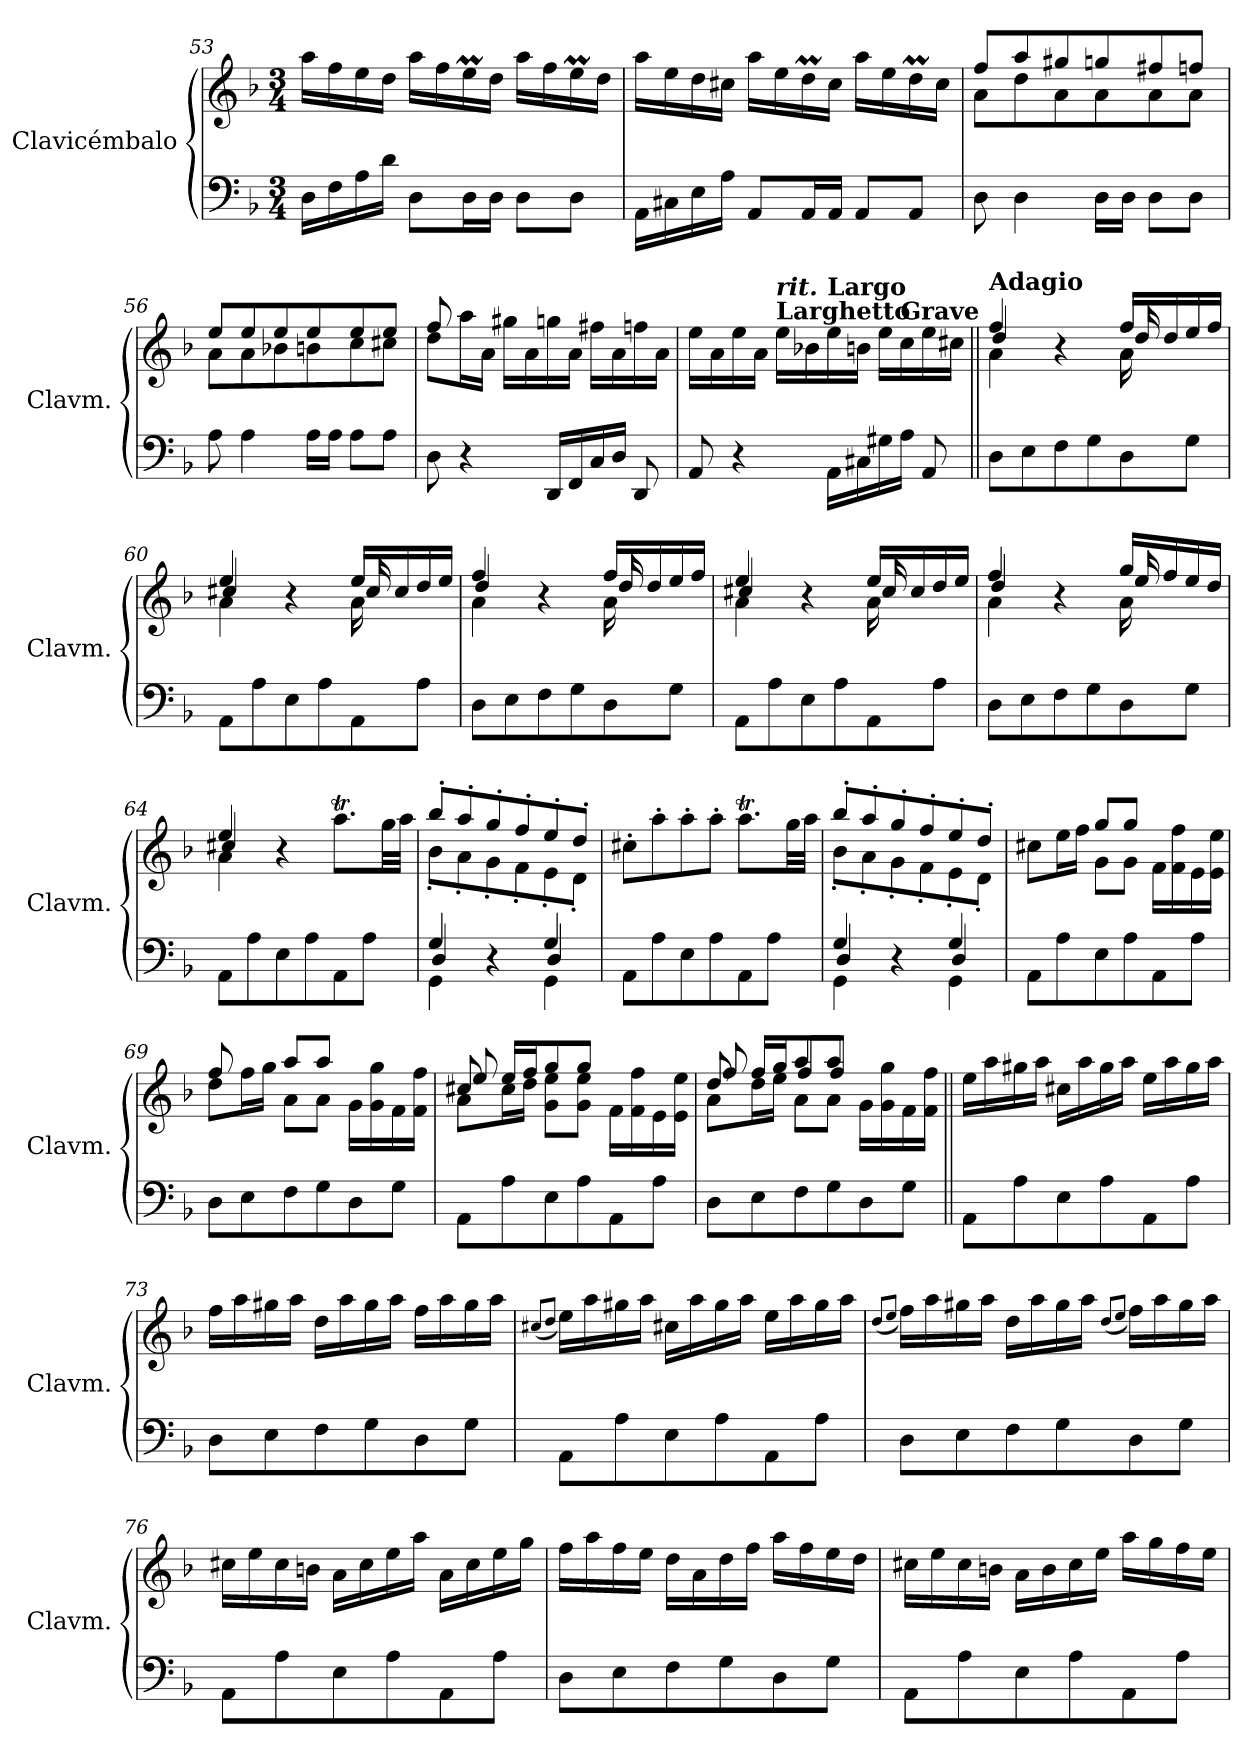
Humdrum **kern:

**kern	**kern
*part1	*part1
*staff2	*staff1
*I"Clavicémbalo	*
*I'Clavm.	*
*clefF4	*clefG2
*k[b-]	*k[b-]
*M3/4	*M3/4
=53	=53
16D\LL	16aa\LL
16F\	16ff\
16A\	16ee\
16d\JJ	16dd\JJ
8D\L	16aa\LL
.	16ff\
16D\L	16eem\
16D\JJ	16dd\JJ
8D\L	16aa\LL
.	16ff\
8D\J	16eem\
.	16dd\JJ
!!LO:LB:g=z
=54	=54
16AA\LL	16aa\LL
16C#X\	16ee\
16E\	16dd\
16A\JJ	16cc#X\JJ
8AA/L	16aa\LL
.	16ee\
16AA/L	16ddM\
16AA/JJ	16cc#\JJ
8AA/L	16aa\LL
.	16ee\
8AA/J	16ddM\
.	16cc#\JJ
=55	=55
*	*^
8D\	8a\L	8ff/L
4D\	8dd\	8aa/
.	8a\	8gg#X/
16D\LL	8a\	8ggn/
16D\JJ	.	.
8D\L	8a\	8ff#X/
8D\J	8a\J	8ffn/J
=56	=56	=56
8A\	8a\L	8ee/L
4A\	8a\	8ee/
.	8b-X\	8ee/
16A\LL	8bn\	8ee/
16A\JJ	.	.
8A\L	8cc\	8ee/
8A\J	8cc#X\J	8ee/J
=57	=57	=57
8D\	8dd\L	8ff/
4r	16aa\L	2ryy
.	16a\JJ	.
.	16gg#X\LL	.
.	16a\	.
16DD/LL	16ggn\	.
16FF/	16a\JJ	.
16C/	16ff#X\LL	.
16D/JJ	16a\	.
8DD/	16ffn\	8ryy
.	16a\JJ	.
*	*v	*v
=58	=58
8AA/	16ee\LL
.	16a\
4r	16ee\
.	16a\JJ
!	!LO:TX:a:B:t=Larghetto
!	!LO:TX:a:Bi:t=rit.
.	16ee\LL
.	16b-X\
!	!LO:TX:a:B:t=Largo
16AA\LL	16ee\
16C#X\	16bn\JJ
16G#X\	16ee\LL
!	!LO:TX:a:B:t=Grave
16A\JJ	16cc\
8AA/	16ee\
.	16cc#X\JJ
!!LO:LB:g=z
=59||	=59||
*	*MM75
*	*^
*	*	*^
!	!LO:TX:a:B:t=Adagio	!	!
8D\L	4ff:/	4dd/	4a\
8E\	.	.	.
8F\	4r	4ryy	4ryy
8G\	.	.	.
8D\	16ff:/LL	16dd/	16a\
.	16dd/	8.ryy	8.ryy
8G\J	16ee/	.	.
.	16ff/JJ	.	.
=60	=60	=60	=60
8AA\L	4ee/	4cc#X/	4a\
8A\	.	.	.
8E\	4r	4ryy	4ryy
8A\	.	.	.
8AA\	16ee:/LL	16cc#/	16a\
.	16cc#/	8.ryy	8.ryy
8A\J	16dd/	.	.
.	16ee/JJ	.	.
=61	=61	=61	=61
8D\L	4ff/	4dd/	4a\
8E\	.	.	.
8F\	4r	4ryy	4ryy
8G\	.	.	.
8D\	16ff:/LL	16dd/	16a\
.	16dd/	8.ryy	8.ryy
8G\J	16ee/	.	.
.	16ff/JJ	.	.
=62	=62	=62	=62
8AA\L	4ee/	4cc#X/	4a\
8A\	.	.	.
8E\	4r	4ryy	4ryy
8A\	.	.	.
8AA\	16ee:/LL	16cc#/	16a\
.	16cc#/	8.ryy	8.ryy
8A\J	16dd/	.	.
.	16ee/JJ	.	.
=63	=63	=63	=63
8D\L	4ff/	4dd/	4a\
8E\	.	.	.
8F\	4r	4ryy	4ryy
8G\	.	.	.
8D\	16gg:/LL	16ee/	16a\
.	16ff/	8.ryy	8.ryy
8G\J	16ee/	.	.
.	16dd/JJ	.	.
=64	=64	=64	=64
8AA\L	4ee/	4cc#X/	4a\
8A\	.	.	.
8E\	4r	2ryy	2ryy
8A\	.	.	.
8AA\	8.aat\L	.	.
8A\J	.	.	.
.	32gg\LL	.	.
.	32aa\JJJ	.	.
*	*	*v	*v
=65	=65	=65
*^	*	*
*	*^	*	*
4G/	4D/	4GG\	8bb-'/L	8b-'\L
.	.	.	8aa'/	8a'\
4r	4ryy	4ryy	8gg'/	8g'\
.	.	.	8ff'/	8f'\
4G/	4D/	4GG\	8ee'/	8e'\
.	.	.	8dd'/J	8d'\J
*v	*v	*v	*	*
*	*v	*v
=66	=66
8AA\L	8cc#X'\L
8A\	8aa'\
8E\	8aa'\
8A\	8aa'\J
8AA\	8.aat\L
8A\J	.
.	32gg\LL
.	32aa\JJJ
=67	=67
*^	*^
*	*^	*	*
4G/	4D/	4GG\	8bb-'/L	8b-'\L
.	.	.	8aa'/	8a'\
4r	4ryy	4ryy	8gg'/	8g'\
.	.	.	8ff'/	8f'\
4G/	4D/	4GG\	8ee'/	8e'\
.	.	.	8dd'/J	8d'\J
*v	*v	*v	*	*
!!LO:LB:g=z	!!
=68	=68	=68
8AA\L	8cc#X\L	4ryy
8A\	16ee\L	.
.	16ff\JJ	.
8E\	8g\L	8gg/L
8A\	8g\J	8gg/J
8AA\	16f\LL	4ryy
.	16f\ 16ff\	.
8A\J	16e\	.
.	16e\ 16ee\JJ	.
=69	=69	=69
8D\L	8dd\L	8ff/
8E\	16ff\L	8ryy
.	16gg\JJ	.
8F\	8a\L	8aa/L
8G\	8a\J	8aa/J
8D\	16g\LL	4ryy
.	16g\ 16gg\	.
8G\J	16f\	.
.	16f\ 16ff\JJ	.
=70	=70	=70
*	*	*^
8AA\L	8a:\L	8cc#X/	8ee/
8A\	16cc#\L	16ee/LL	2ryy
.	16dd\JJ	16ff/J	.
8E\	8g\ 8ee\L	8gg/	.
8A\	8g\ 8ee\J	8gg/J	.
8AA\	16f\LL	4ryy	.
.	16f\ 16ff\	.	.
8A\J	16e\	.	8ryy
.	16e\ 16ee\JJ	.	.
=71	=71	=71	=71
8D\L	8a:\L	8dd/	8ff/
8E\	16dd\L	16ff/LL	8ryy
.	16ee\JJ	16gg/J	.
8F\	8a\L	8aa/	8ff/L
8G\	8a\J	8aa/J	8ff/J
8D\	16g\LL	4ryy	4ryy
.	16g\ 16gg\	.	.
8G\J	16f\	.	.
.	16f\ 16ff\JJ	.	.
*	*v	*v	*v
!!LO:LB:g=z
=72||	=72||
*	*MM80
8AA\L	16ee\LL
.	16aa\
8A\	16gg#X\
.	16aa\JJ
8E\	16cc#X\LL
.	16aa\
8A\	16gg#\
.	16aa\JJ
8AA\	16ee\LL
.	16aa\
8A\J	16gg#\
.	16aa\JJ
=73	=73
8D\L	16ff\LL
.	16aa\
8E\	16gg#X\
.	16aa\JJ
8F\	16dd\LL
.	16aa\
8G\	16gg#\
.	16aa\JJ
8D\	16ff\LL
.	16aa\
8G\J	16gg#\
.	16aa\JJ
=74	=74
.	(<8qcc#X/L
.	8qdd/J
8AA\L	16ee\LL)
.	16aa\
8A\	16gg#X\
.	16aa\JJ
8E\	16cc#X\LL
.	16aa\
8A\	16gg#\
.	16aa\JJ
8AA\	16ee\LL
.	16aa\
8A\J	16gg#\
.	16aa\JJ
=75	=75
.	(<8qdd/L
.	8qee/J
8D\L	16ff\LL)
.	16aa\
8E\	16gg#X\
.	16aa\JJ
8F\	16dd\LL
.	16aa\
8G\	16gg#\
.	16aa\JJ
.	(<8qdd/L
.	8qee/J
8D\	16ff\LL)
.	16aa\
8G\J	16gg#\
.	16aa\JJ
=76	=76
8AA\L	16cc#X\LL
.	16ee\
8A\	16cc#\
.	16bn\JJ
8E\	16a\LL
.	16cc#\
8A\	16ee\
.	16aa\JJ
8AA\	16a\LL
.	16cc#\
8A\J	16ee\
.	16gg\JJ
!!LO:PB:g=z
=77	=77
8D\L	16ff\LL
.	16aa\
8E\	16ff\
.	16ee\JJ
8F\	16dd\LL
.	16a\
8G\	16dd\
.	16ff\JJ
8D\	16aa\LL
.	16ff\
8G\J	16ee\
.	16dd\JJ
=78	=78
8AA\L	16cc#X\LL
.	16ee\
8A\	16cc#\
.	16bn\JJ
8E\	16a\LL
.	16b\
8A\	16cc#\
.	16ee\JJ
8AA\	16aa\LL
.	16gg\
8A\J	16ff\
.	16ee\JJ
=	=
*-	*-
